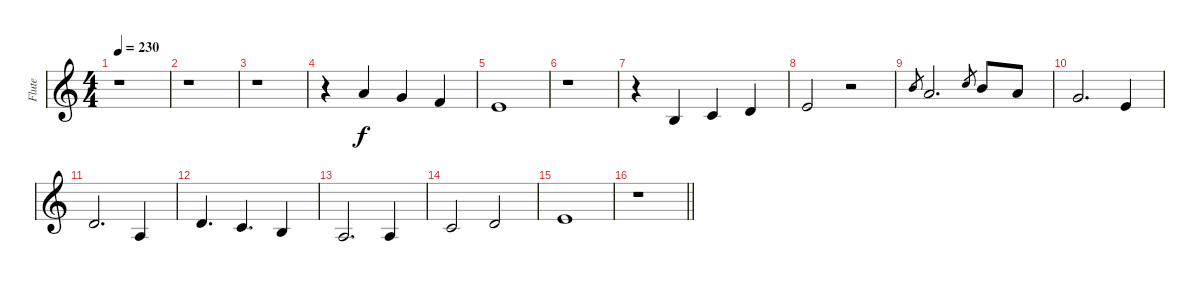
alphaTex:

\track ("Flute" "Flute") {instrument flute}
\staff {score}
\tuning (E4 B3 G3 D3 A2 E2) {hide}
\ts (4 4)
\tempo 230
\clef g2
\ks c
r.1{dy f} |
r.1 |
r.1 |
r.4 5.1.4 3.1.4 1.1.4 |
0.1.1 |
r.1 |
r.4 0.2.4 1.2.4 3.2.4 |
0.1.2 r.2 |
7.1.8{gr} 5.1.2{d} 8.1.8{gr} 7.1.8 5.1.8 |
3.1.2{d} 0.1.4 |
3.2.2{d} 2.3.4 |
3.2.4{d} 1.2.4{d} 0.2.4 |
2.3.2{d} 2.3.4 |
1.2.2 3.2.2 |
0.1.1 |
\barLineRight lightlight
r.1
